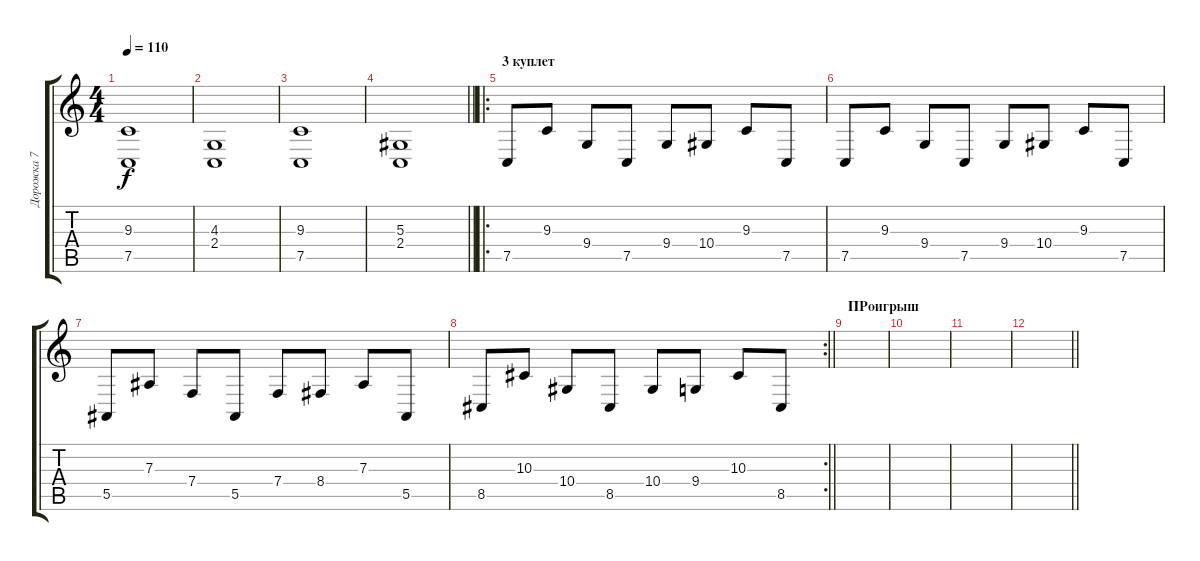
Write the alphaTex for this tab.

\track ("Дорожка 7" "Дорожка 7") {instrument fx4atmosphere}
\staff {score tabs}
\tuning (C4 G3 Eb3 Bb2 F2 C2) {hide}
\ts (4 4)
\tempo 110
\clef g2
\ks c
(9.3 7.5).1{dy f} |
(4.3 2.4).1 |
(9.3 7.5).1 |
\barLineRight lightlight
(5.3 2.4).1 |
\ro
\section ("" "3 куплет")
7.5.8 9.3.8 9.4.8 7.5.8 9.4.8 10.4.8 9.3.8 7.5.8 |
7.5.8 9.3.8 9.4.8 7.5.8 9.4.8 10.4.8 9.3.8 7.5.8 |
5.5.8 7.3.8 7.4.8 5.5.8 7.4.8 8.4.8 7.3.8 5.5.8 |
\rc 2
\barLineRight lightlight
8.5.8 10.3.8 10.4.8 8.5.8 10.4.8 9.4.8 10.3.8 8.5.8 |
\section ("" "ПРоигрыш")
|
|
|
\barLineRight lightlight
